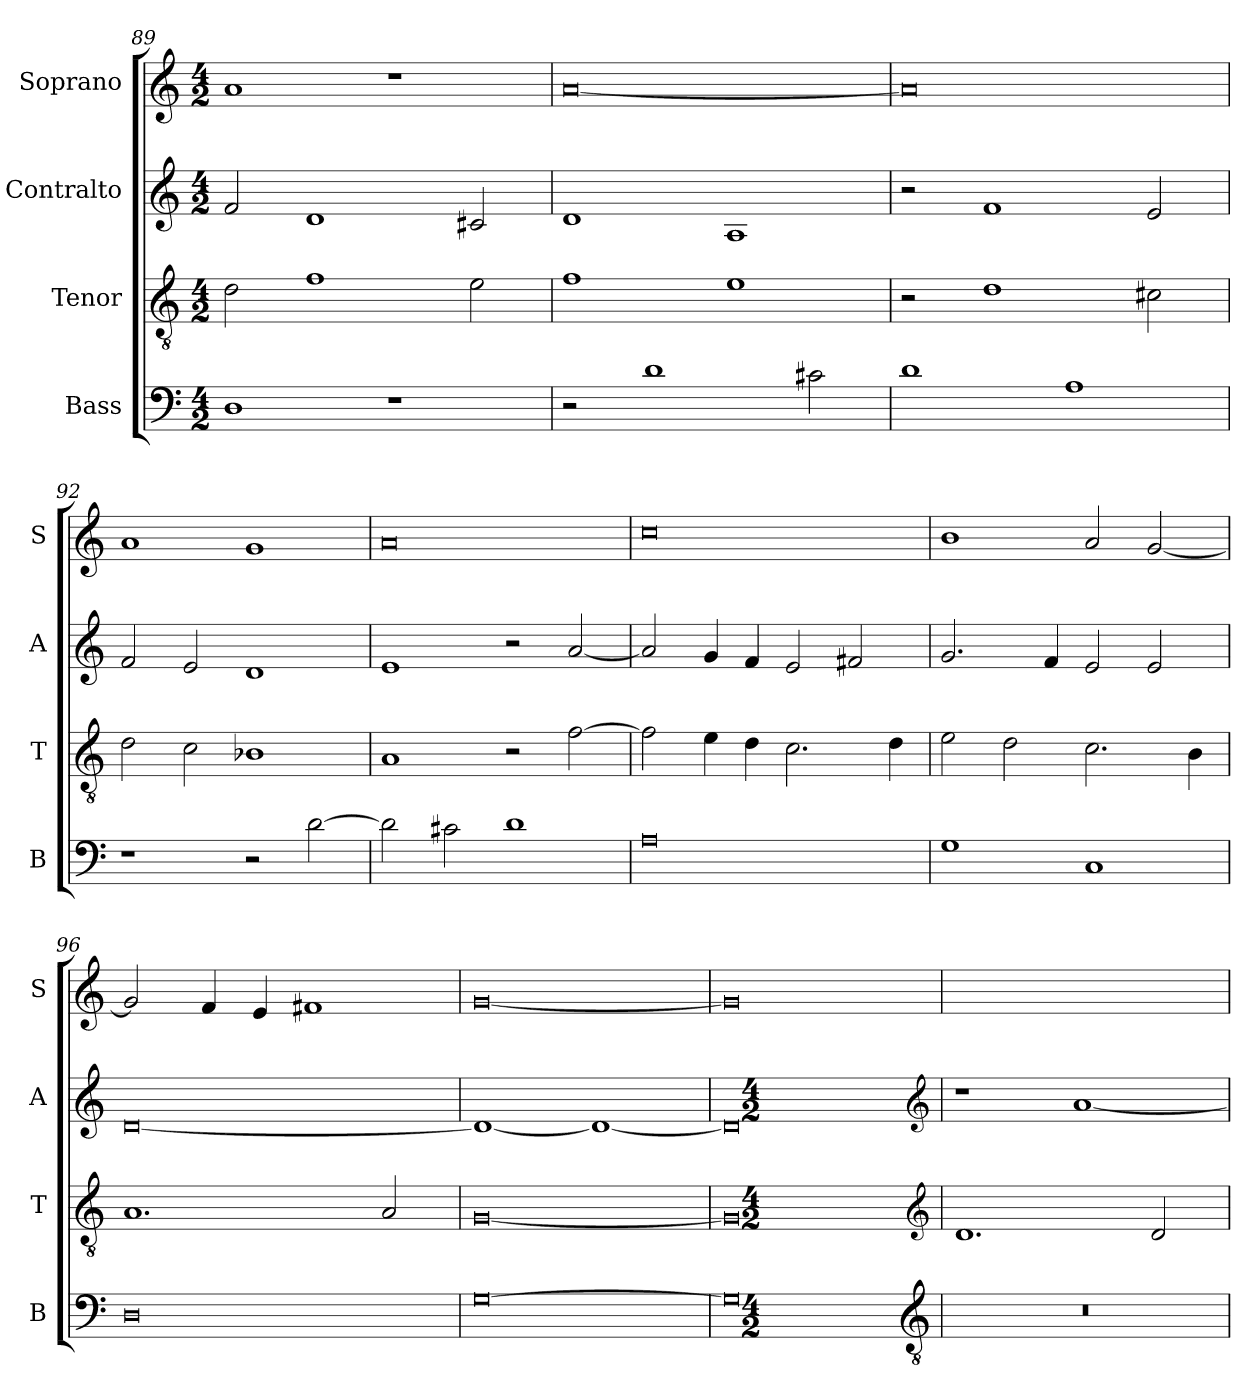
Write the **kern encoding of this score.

**kern	**kern	**kern	**kern
*part4	*part3	*part2	*part1
*staff4	*staff3	*staff2	*staff1
*I"Bass	*I"Tenor	*I"Contralto	*I"Soprano
*I'B	*I'T	*I'A	*I'S
*clefF4	*clefGv2	*clefG2	*clefG2
*k[]	*k[]	*k[]	*k[]
*G:mix	*G:mix	*G:mix	*G:mix
*M4/2	*M4/2	*M4/2	*M4/2
=89	=89	=89	=89
1D	2d	2f	1a
.	1f	1d	.
1r	.	.	1r
.	2e	2c#X	.
=90	=90	=90	=90
2r	1f	1d	[0a
1d	.	.	.
.	1e	1A	.
2c#X	.	.	.
=91	=91	=91	=91
1d	2r	2r	0a]
.	1d	1f	.
1A	.	.	.
.	2c#X	2e	.
=92	=92	=92	=92
1r	2d	2f	1a
.	2c	2e	.
2r	1B-X	1d	1g
[2d	.	.	.
=93	=93	=93	=93
2d]	1A	1e	0a
2c#X	.	.	.
1d	2r	2r	.
.	[2f	[2a	.
=94	=94	=94	=94
0A	2f]	2a]	0cc
.	4e	4g	.
.	4d	4f	.
.	2.c	2e	.
.	.	2f#X	.
.	4d	.	.
=95	=95	=95	=95
1G	2e	2.g	1b
.	2d	.	.
.	.	4f	.
1C	2.c	2e	2a
.	.	2e	[2g
.	4B	.	.
=96	=96	=96	=96
0D	1.A	[0d	2g]
.	.	.	4f
.	.	.	4e
.	.	.	1f#X
.	2A	.	.
=97	=97	=97	=97
[0G	[0G	1d_	[0g
.	.	1d_	.
=98	=98	=98	=98
0G]	0G]	0d]	0g]
*clefGv2	*clefG2	*clefG2	*
*k[]	*k[]	*k[]	*
*G:mix	*G:mix	*G:mix	*
*M4/2	*M4/2	*M4/2	*
=99	=99	=99	=99
0r	1.d	1r	0ryy
.	.	[1a	.
.	2d	.	.
=	=	=	=
*-	*-	*-	*-
